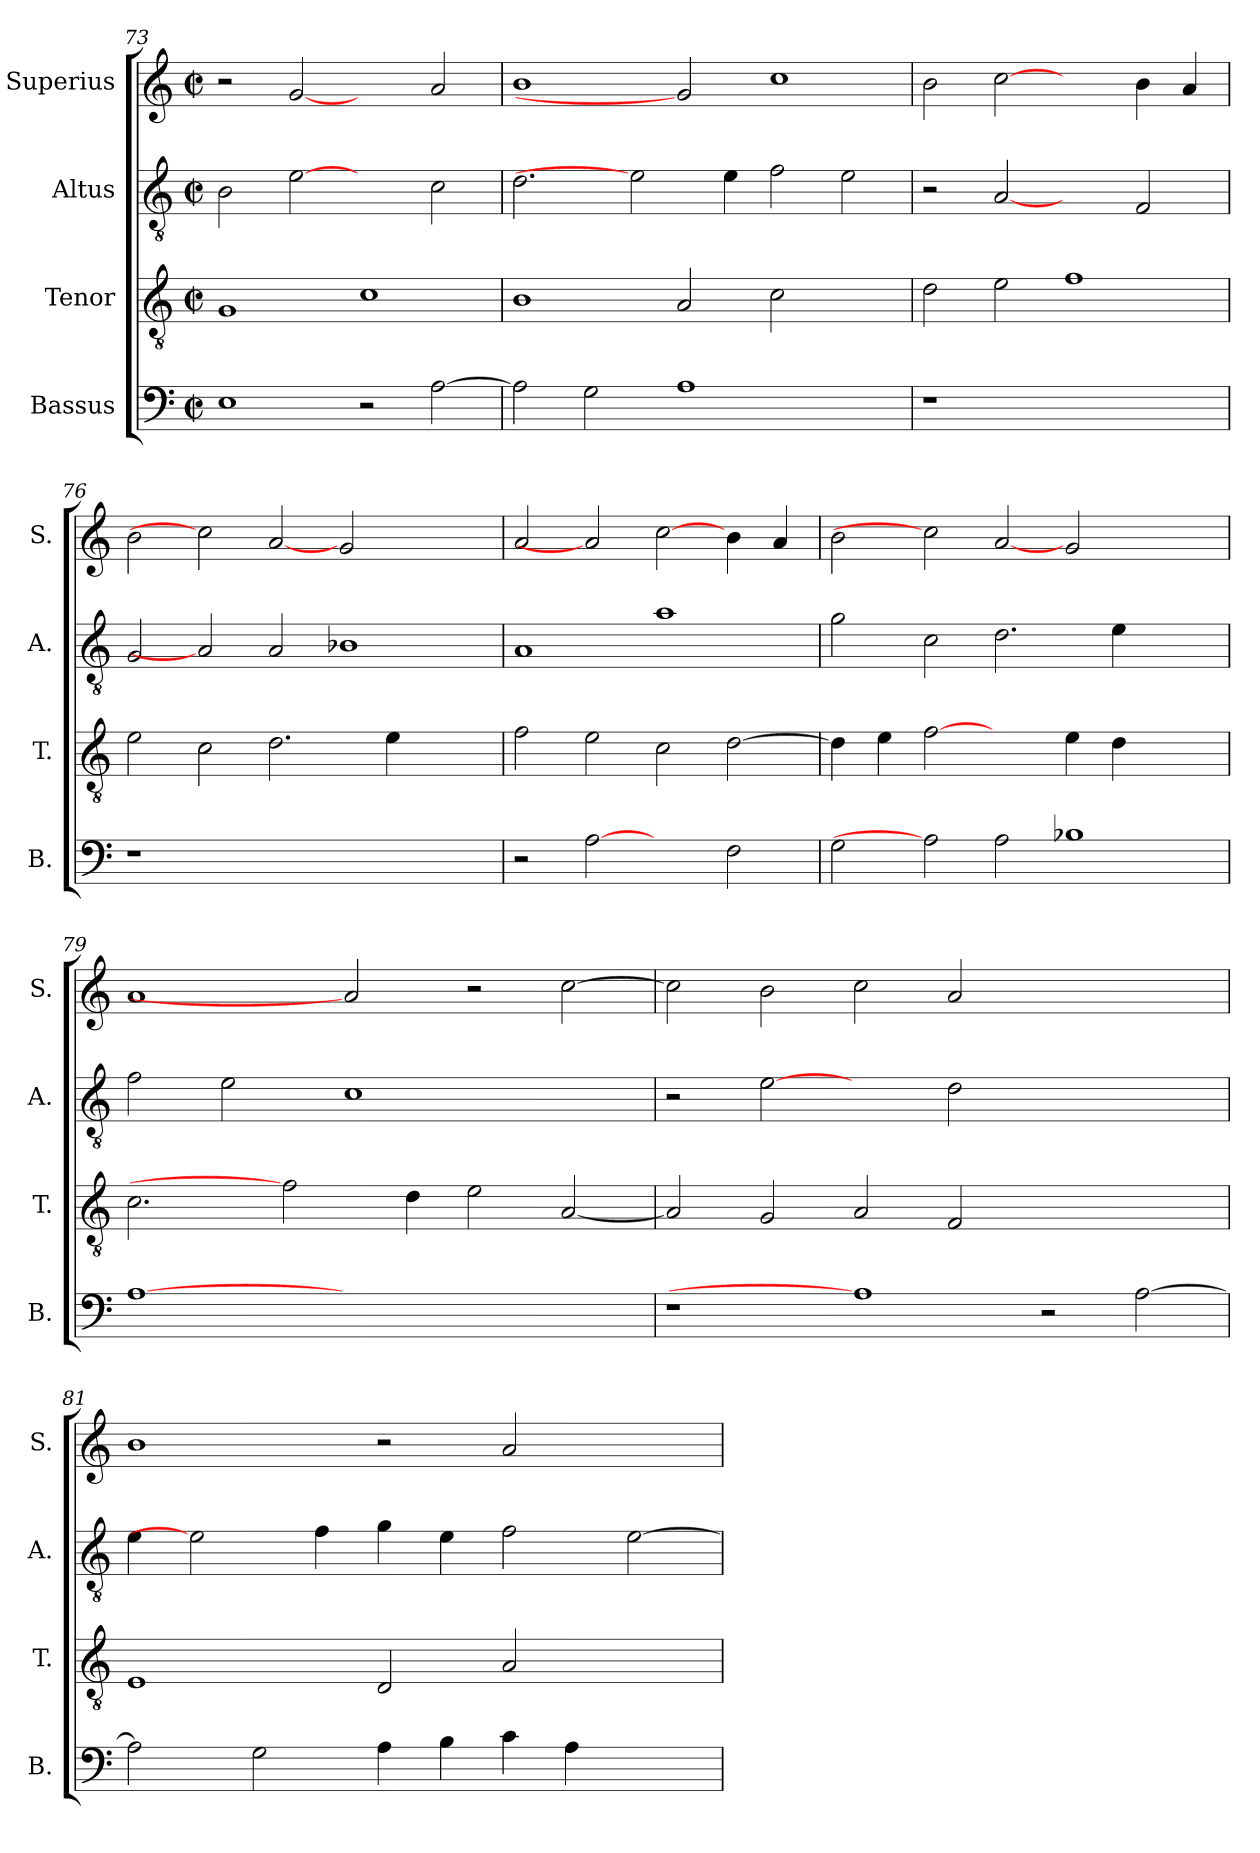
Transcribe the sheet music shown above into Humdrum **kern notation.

**kern	**kern	**kern	**kern
*part4	*part3	*part2	*part1
*staff4	*staff3	*staff2	*staff1
*I"Bassus	*I"Tenor	*I"Altus	*I"Superius
*I'B.	*I'T.	*I'A.	*I'S.
*clefF4	*clefGv2	*clefGv2	*clefG2
*	*ITrd7c12	*ITrd7c12	*
*k[]	*k[]	*k[]	*k[]
*C:	*C:	*C:	*C:
*M2/2	*M2/2	*M2/2	*M2/2
*met(c|)	*met(c|)	*met(c|)	*met(c|)
=73	=73	=73	=73
1Ei	1GGi	2BBi\	2r
.	.	[2Ei	[2gi
2r	1Ci	2ryy	2ryy
[>2Ai\	.	2Ci\	2ai/
=74	=74	=74	=74
2Ai\]	1BBi	2.Di\	1bi
2Gi\	.	.	.
.	.	2Ei]	.
1Ai	2AAi/	.	2gi]
.	.	4Ei\	.
.	2Ci\	2Fi\	1cci
2ryy	2ryy	2Ei\	.
=75	=75	=75	=75
!LO:N:vis=1	!	!	!
1r	2Di\	2r	2bi\
.	2Ei\	[2AAi	[2cci
1ryy	1Fi	2ryy	2ryy
.	.	2FFi/	4bi\
.	.	.	4ai/
=76	=76	=76	=76
!LO:N:vis=1	!	!	!
1r	2Ei\	2GGi/	2bi\
.	2Ci\	2AAi]	2cci]
1.ryy	2.Di\	2AAi/	[2ai
.	.	1BB-Xi	2gi/
.	4Ei\	.	.
.	2ryy	.	2ryy
!!LO:PB:g=z
=77	=77	=77	=77
2r	2Fi\	1AAi	2ai/
[2Ai	2Ei\	.	2ai]
2ryy	2Ci\	1Ai	[2cci
2Fi\	[>2Di\	.	4bi\
.	.	.	4ai/
=78	=78	=78	=78
2Gi\	4Di\]	2Gi\	2bi\
.	4Ei\	.	.
2Ai]	[2Fi	2Ci\	2cci]
2Ai\	2ryy	2.Di\	[2ai
1B-Xi	4Ei\	.	2gi/
.	4Di\	4Ei\	.
.	2ryy	2ryy	2ryy
=79	=79	=79	=79
[1Ai	2.Ci\	2Fi\	1ai
.	.	2Ei\	.
.	2Fi]	.	.
1.ryy	.	1Ci	2ai]
.	4Di\	.	.
.	2Ei\	.	2r
.	[<2AAi/	2ryy	[>2cci\
=80	=80	=80	=80
1r	2AAi/]	2r	2cci\]
.	2GGi/	[2Ei	2bi\
1Ai]	2AAi/	2ryy	2cci\
.	2FFi/	2Di\	2ai/
2r	1ryy	1ryy	1ryy
[>2Ai\	.	.	.
!!LO:LB:g=z
=81	=81	=81	=81
2Ai\]	1EEi	4Ei\	1bi
.	.	2Ei]	.
2Gi\	.	.	.
.	.	4Fi\	.
4Ai\	2DDi/	4Gi\	2r
4Bi\	.	4Ei\	.
4ci\	2AAi/	2Fi\	2ai/
4Ai\	.	.	.
2ryy	2ryy	[>2Ei\	2ryy
=	=	=	=
*-	*-	*-	*-
